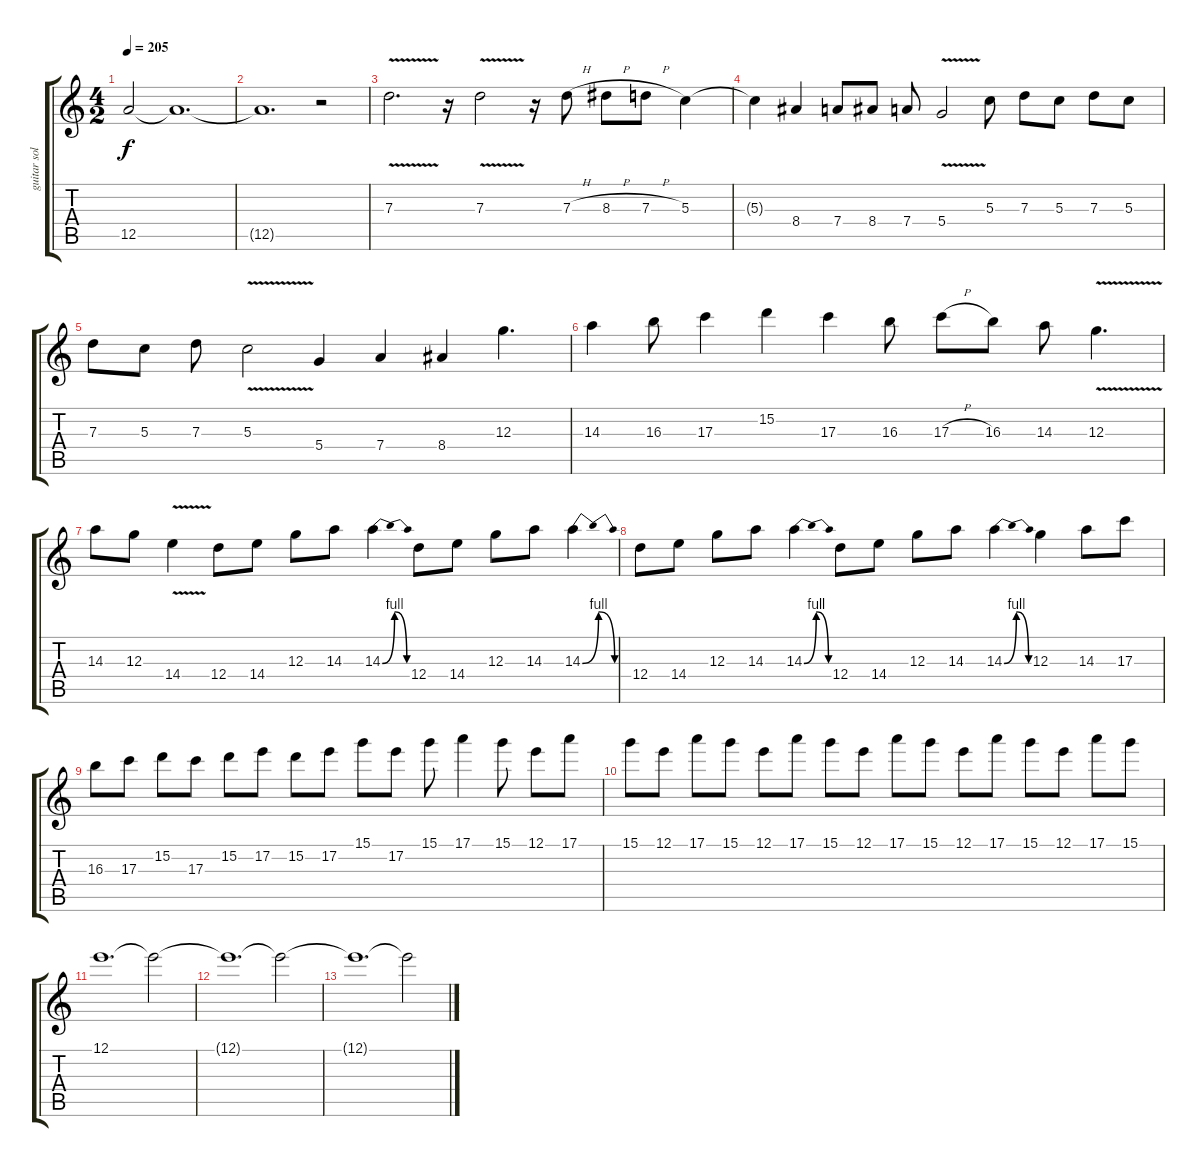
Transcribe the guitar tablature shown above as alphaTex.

\track ("guitar solo" "guitar sol") {instrument distortionguitar}
\staff {score tabs}
\tuning (E4 B3 G3 D3 A2 E2) {hide}
\ts (4 2)
\tempo 205
\clef g2
\ks c
12.5{t}.2{dy f} 12.5{t}.1{d} |
12.5{t}.1{d} r.2 |
7.3{v}.2{d} r.16 7.3{v}.2 r.16 7.3{h}.8 8.3{h}.8 7.3{h}.8 5.3.4 |
5.3{t}.4 8.4.4 7.4.8 8.4.8 7.4.8 5.4{v}.2 5.3.8 7.3.8 5.3.8 7.3.8 5.3.8 |
7.3.8 5.3.8 7.3.8 5.3{v}.2 5.4.4 7.4.4 8.4.4 12.3.4{d} |
14.3.4 16.3.8 17.3.4 15.2.4 17.3.4 16.3.8 17.3{h}.8 16.3.8 14.3.8 12.3{v}.4{d} |
14.3.8 12.3.8 14.4{v}.4 12.4.8 14.4.8 12.3.8 14.3.8 14.3{be (bendrelease 0 0 15 4 45 4 60 0)}.4 12.4.8 14.4.8 12.3.8 14.3.8 14.3{be (bendrelease 0 0 15 4 45 4 60 0)}.4 |
12.4.8 14.4.8 12.3.8 14.3.8 14.3{be (bendrelease 0 0 15 4 45 4 60 0)}.4 12.4.8 14.4.8 12.3.8 14.3.8 14.3{be (bendrelease 0 0 15 4 45 4 60 0)}.4 12.3.4 14.3.8 17.3.8 |
16.3.8 17.3.8 15.2.8 17.3.8 15.2.8 17.2.8 15.2.8 17.2.8 15.1.8 17.2.8 15.1.8 17.1.4 15.1.8 12.1.8 17.1.8 |
15.1.8 12.1.8 17.1.8 15.1.8 12.1.8 17.1.8 15.1.8 12.1.8 17.1.8 15.1.8 12.1.8 17.1.8 15.1.8 12.1.8 17.1.8 15.1.8 |
12.1.1{d} 12.1{t}.2 |
12.1{t}.1{d} 12.1{t}.2 |
12.1{t}.1{d} 12.1{t}.2
